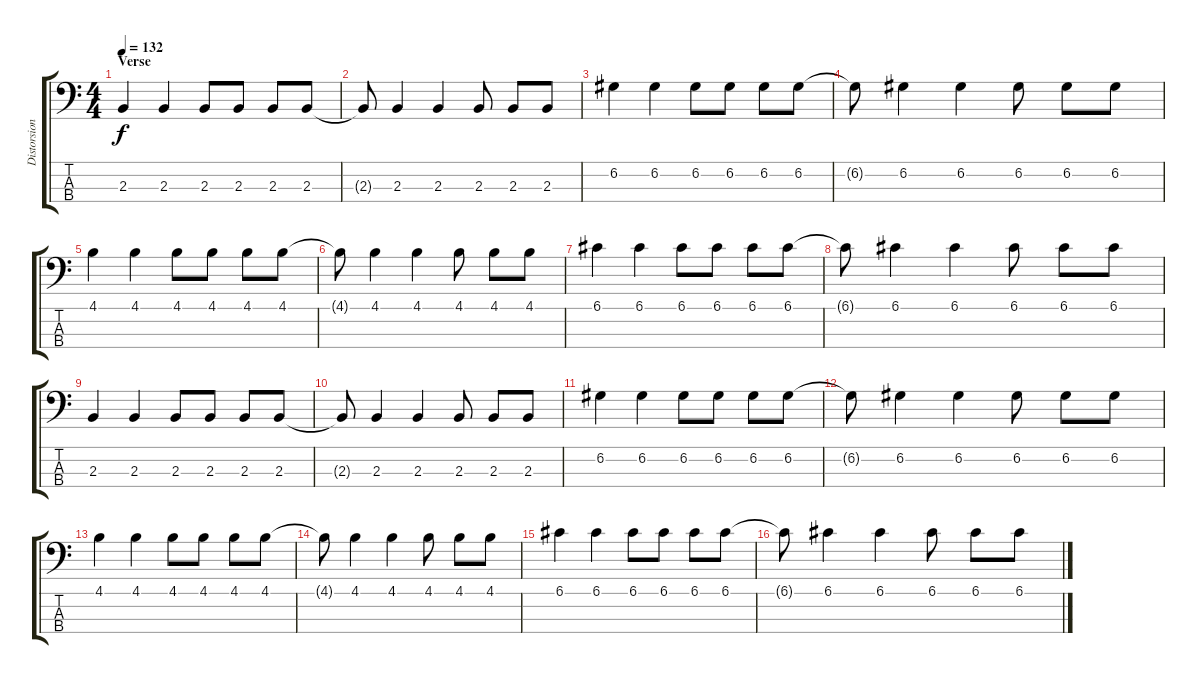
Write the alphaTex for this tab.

\track ("Distorsion Bass" "Distorsion") {instrument distortionguitar}
\staff {score tabs}
\tuning (G2 D2 A1 E1) {hide}
\ts (4 4)
\section ("" "Verse")
\tempo 132
\clef f4
\ks c
2.3.4{dy f} 2.3.4 2.3.8 2.3.8 2.3.8 2.3.8 |
2.3{t}.8 2.3.4 2.3.4 2.3.8 2.3.8 2.3.8 |
6.2.4 6.2.4 6.2.8 6.2.8 6.2.8 6.2.8 |
6.2{t}.8 6.2.4 6.2.4 6.2.8 6.2.8 6.2.8 |
4.1.4 4.1.4 4.1.8 4.1.8 4.1.8 4.1.8 |
4.1{t}.8 4.1.4 4.1.4 4.1.8 4.1.8 4.1.8 |
6.1.4 6.1.4 6.1.8 6.1.8 6.1.8 6.1.8 |
6.1{t}.8 6.1.4 6.1.4 6.1.8 6.1.8 6.1.8 |
2.3.4 2.3.4 2.3.8 2.3.8 2.3.8 2.3.8 |
2.3{t}.8 2.3.4 2.3.4 2.3.8 2.3.8 2.3.8 |
6.2.4 6.2.4 6.2.8 6.2.8 6.2.8 6.2.8 |
6.2{t}.8 6.2.4 6.2.4 6.2.8 6.2.8 6.2.8 |
4.1.4 4.1.4 4.1.8 4.1.8 4.1.8 4.1.8 |
4.1{t}.8 4.1.4 4.1.4 4.1.8 4.1.8 4.1.8 |
6.1.4 6.1.4 6.1.8 6.1.8 6.1.8 6.1.8 |
6.1{t}.8 6.1.4 6.1.4 6.1.8 6.1.8 6.1.8
